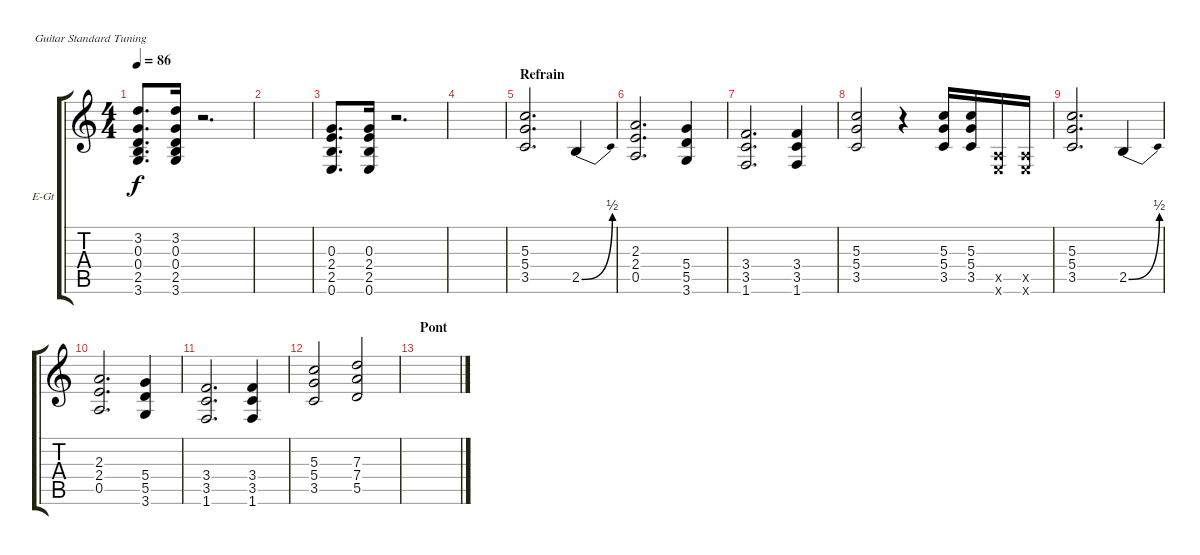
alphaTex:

\bracketExtendMode groupsimilarinstruments
\firstSystemTrackNameOrientation horizontal
\otherSystemsTrackNameOrientation horizontal
\track ("David Gilmour" "E-Gt") {multiBarRest instrument distortionguitar}
\staff {score tabs}
\tuning (E4 B3 G3 D3 A2 E2)
\ts (4 4)
\tempo 86
\clef g2
\ks c
(3.2 0.3 0.4 3.6 2.5).8{d dy f} (3.2 0.3 0.4 3.6 2.5).16 r.2{d} |
|
(2.4 2.5 0.3 0.6).8{d} (2.4 2.5 0.3 0.6).16 r.2{d} |
|
\section ("" "Refrain")
(5.3 5.4 3.5).2{d} 2.5{be (bend 0 0 59.4 2)}.4 |
(2.3 2.4 0.5).2{d} (5.4 5.5 3.6).4 |
(3.4 3.5 1.6).2{d} (3.4 3.5 1.6).4 |
(5.4 3.5 5.3).2 r.4 (5.4 3.5 5.3).16 (5.4 3.5 5.3).16 (0.6{x} 0.5{x}).16 (0.5{x} 0.6{x}).16 |
(5.3 5.4 3.5).2{d} 2.5{be (bend 0 0 59.4 2)}.4 |
(2.3 2.4 0.5).2{d} (5.4 5.5 3.6).4 |
(3.4 3.5 1.6).2{d} (3.4 3.5 1.6).4 |
(5.4 3.5 5.3).2 (7.4 5.5 7.3).2 |
\section ("" "Pont")
